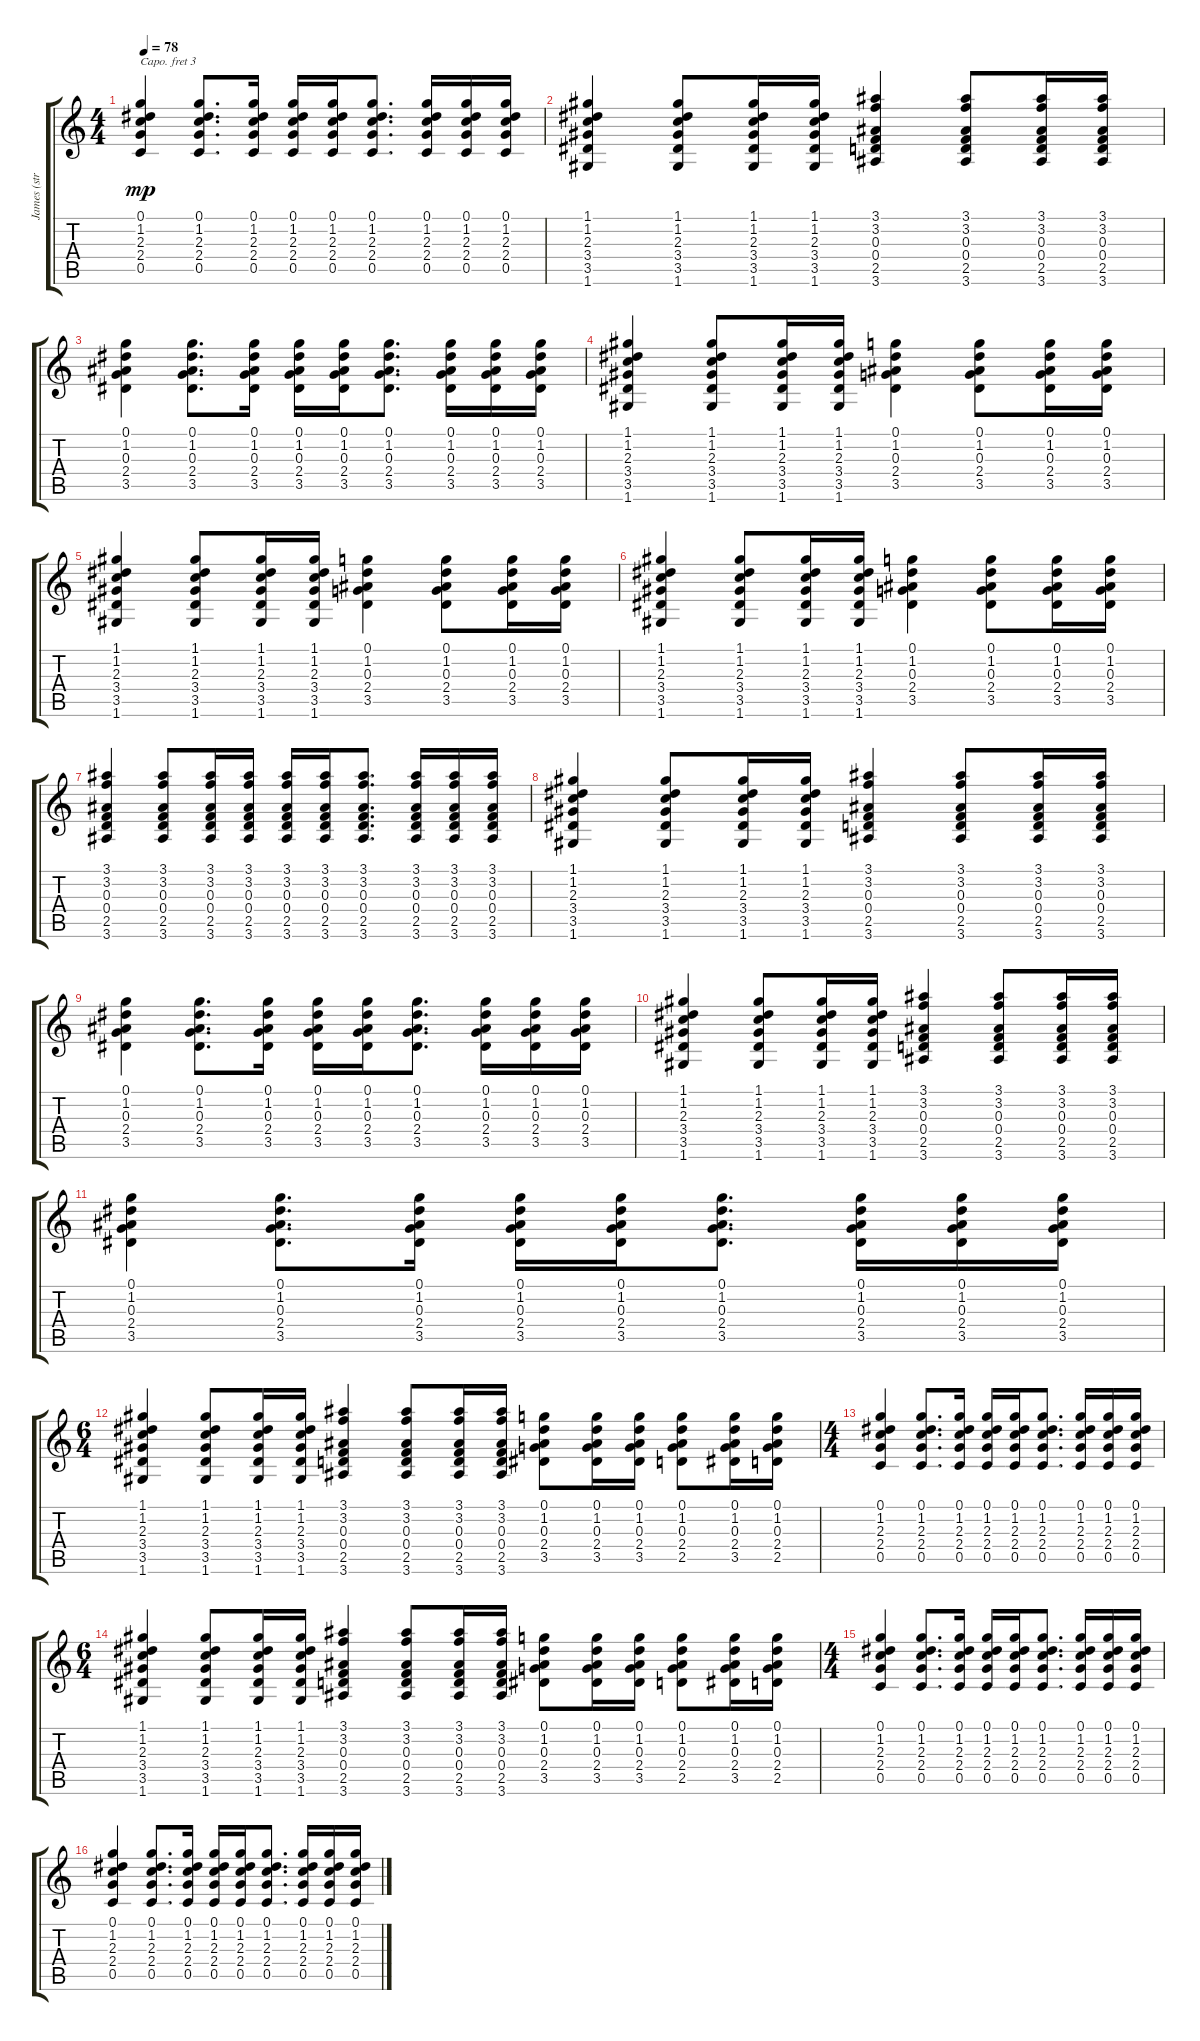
\track ("James (strumming)" "James (str") {instrument acousticguitarsteel}
\staff {score tabs}
\capo 3
\tuning (E4 B3 G3 D3 A2 E2) {hide}
\ts (4 4)
\tempo 78
\clef g2
\ks c
(0.1 1.2 2.3 2.4 0.5).4{dy mp} (0.1 1.2 2.3 2.4 0.5).8{d} (0.1 1.2 2.3 2.4 0.5).16 (0.1 1.2 2.3 2.4 0.5).16 (0.1 1.2 2.3 2.4 0.5).16 (0.1 1.2 2.3 2.4 0.5).8{d} (0.1 1.2 2.3 2.4 0.5).16 (0.1 1.2 2.3 2.4 0.5).16 (0.1 1.2 2.3 2.4 0.5).16 |
(1.1 1.2 2.3 3.4 3.5 1.6).4 (1.1 1.2 2.3 3.4 3.5 1.6).8 (1.1 1.2 2.3 3.4 3.5 1.6).16 (1.1 1.2 2.3 3.4 3.5 1.6).16 (3.1 3.2 0.3 0.4 2.5 3.6).4 (3.1 3.2 0.3 0.4 2.5 3.6).8 (3.1 3.2 0.3 0.4 2.5 3.6).16 (3.1 3.2 0.3 0.4 2.5 3.6).16 |
(0.1 1.2 0.3 2.4 3.5).4 (0.1 1.2 0.3 2.4 3.5).8{d} (0.1 1.2 0.3 2.4 3.5).16 (0.1 1.2 0.3 2.4 3.5).16 (0.1 1.2 0.3 2.4 3.5).16 (0.1 1.2 0.3 2.4 3.5).8{d} (0.1 1.2 0.3 2.4 3.5).16 (0.1 1.2 0.3 2.4 3.5).16 (0.1 1.2 0.3 2.4 3.5).16 |
(1.1 1.2 2.3 3.4 3.5 1.6).4 (1.1 1.2 2.3 3.4 3.5 1.6).8 (1.1 1.2 2.3 3.4 3.5 1.6).16 (1.1 1.2 2.3 3.4 3.5 1.6).16 (0.1 1.2 0.3 2.4 3.5).4 (0.1 1.2 0.3 2.4 3.5).8 (0.1 1.2 0.3 2.4 3.5).16 (0.1 1.2 0.3 2.4 3.5).16 |
(1.1 1.2 2.3 3.4 3.5 1.6).4 (1.1 1.2 2.3 3.4 3.5 1.6).8 (1.1 1.2 2.3 3.4 3.5 1.6).16 (1.1 1.2 2.3 3.4 3.5 1.6).16 (0.1 1.2 0.3 2.4 3.5).4 (0.1 1.2 0.3 2.4 3.5).8 (0.1 1.2 0.3 2.4 3.5).16 (0.1 1.2 0.3 2.4 3.5).16 |
(1.1 1.2 2.3 3.4 3.5 1.6).4 (1.1 1.2 2.3 3.4 3.5 1.6).8 (1.1 1.2 2.3 3.4 3.5 1.6).16 (1.1 1.2 2.3 3.4 3.5 1.6).16 (0.1 1.2 0.3 2.4 3.5).4 (0.1 1.2 0.3 2.4 3.5).8 (0.1 1.2 0.3 2.4 3.5).16 (0.1 1.2 0.3 2.4 3.5).16 |
(3.1 3.2 0.3 0.4 2.5 3.6).4 (3.1 3.2 0.3 0.4 2.5 3.6).8 (3.1 3.2 0.3 0.4 2.5 3.6).16 (3.1 3.2 0.3 0.4 2.5 3.6).16 (3.1 3.2 0.3 0.4 2.5 3.6).16 (3.1 3.2 0.3 0.4 2.5 3.6).16 (3.1 3.2 0.3 0.4 2.5 3.6).8{d} (3.1 3.2 0.3 0.4 2.5 3.6).16 (3.1 3.2 0.3 0.4 2.5 3.6).16 (3.1 3.2 0.3 0.4 2.5 3.6).16 |
(1.1 1.2 2.3 3.4 3.5 1.6).4 (1.1 1.2 2.3 3.4 3.5 1.6).8 (1.1 1.2 2.3 3.4 3.5 1.6).16 (1.1 1.2 2.3 3.4 3.5 1.6).16 (3.1 3.2 0.3 0.4 2.5 3.6).4 (3.1 3.2 0.3 0.4 2.5 3.6).8 (3.1 3.2 0.3 0.4 2.5 3.6).16 (3.1 3.2 0.3 0.4 2.5 3.6).16 |
(0.1 1.2 0.3 2.4 3.5).4 (0.1 1.2 0.3 2.4 3.5).8{d} (0.1 1.2 0.3 2.4 3.5).16 (0.1 1.2 0.3 2.4 3.5).16 (0.1 1.2 0.3 2.4 3.5).16 (0.1 1.2 0.3 2.4 3.5).8{d} (0.1 1.2 0.3 2.4 3.5).16 (0.1 1.2 0.3 2.4 3.5).16 (0.1 1.2 0.3 2.4 3.5).16 |
(1.1 1.2 2.3 3.4 3.5 1.6).4 (1.1 1.2 2.3 3.4 3.5 1.6).8 (1.1 1.2 2.3 3.4 3.5 1.6).16 (1.1 1.2 2.3 3.4 3.5 1.6).16 (3.1 3.2 0.3 0.4 2.5 3.6).4 (3.1 3.2 0.3 0.4 2.5 3.6).8 (3.1 3.2 0.3 0.4 2.5 3.6).16 (3.1 3.2 0.3 0.4 2.5 3.6).16 |
(0.1 1.2 0.3 2.4 3.5).4 (0.1 1.2 0.3 2.4 3.5).8{d} (0.1 1.2 0.3 2.4 3.5).16 (0.1 1.2 0.3 2.4 3.5).16 (0.1 1.2 0.3 2.4 3.5).16 (0.1 1.2 0.3 2.4 3.5).8{d} (0.1 1.2 0.3 2.4 3.5).16 (0.1 1.2 0.3 2.4 3.5).16 (0.1 1.2 0.3 2.4 3.5).16 |
\ts (6 4)
(1.1 1.2 2.3 3.4 3.5 1.6).4 (1.1 1.2 2.3 3.4 3.5 1.6).8 (1.1 1.2 2.3 3.4 3.5 1.6).16 (1.1 1.2 2.3 3.4 3.5 1.6).16 (3.1 3.2 0.3 0.4 2.5 3.6).4 (3.1 3.2 0.3 0.4 2.5 3.6).8 (3.1 3.2 0.3 0.4 2.5 3.6).16 (3.1 3.2 0.3 0.4 2.5 3.6).16 (0.1 1.2 0.3 2.4 3.5).8 (0.1 1.2 0.3 2.4 3.5).16 (0.1 1.2 0.3 2.4 3.5).16 (0.1 1.2 0.3 2.4 2.5).8 (0.1 1.2 0.3 2.4 3.5).16 (0.1 1.2 0.3 2.4 2.5).16 |
\ts (4 4)
(0.1 1.2 2.3 2.4 0.5).4 (0.1 1.2 2.3 2.4 0.5).8{d} (0.1 1.2 2.3 2.4 0.5).16 (0.1 1.2 2.3 2.4 0.5).16 (0.1 1.2 2.3 2.4 0.5).16 (0.1 1.2 2.3 2.4 0.5).8{d} (0.1 1.2 2.3 2.4 0.5).16 (0.1 1.2 2.3 2.4 0.5).16 (0.1 1.2 2.3 2.4 0.5).16 |
\ts (6 4)
(1.1 1.2 2.3 3.4 3.5 1.6).4 (1.1 1.2 2.3 3.4 3.5 1.6).8 (1.1 1.2 2.3 3.4 3.5 1.6).16 (1.1 1.2 2.3 3.4 3.5 1.6).16 (3.1 3.2 0.3 0.4 2.5 3.6).4 (3.1 3.2 0.3 0.4 2.5 3.6).8 (3.1 3.2 0.3 0.4 2.5 3.6).16 (3.1 3.2 0.3 0.4 2.5 3.6).16 (0.1 1.2 0.3 2.4 3.5).8 (0.1 1.2 0.3 2.4 3.5).16 (0.1 1.2 0.3 2.4 3.5).16 (0.1 1.2 0.3 2.4 2.5).8 (0.1 1.2 0.3 2.4 3.5).16 (0.1 1.2 0.3 2.4 2.5).16 |
\ts (4 4)
(0.1 1.2 2.3 2.4 0.5).4 (0.1 1.2 2.3 2.4 0.5).8{d} (0.1 1.2 2.3 2.4 0.5).16 (0.1 1.2 2.3 2.4 0.5).16 (0.1 1.2 2.3 2.4 0.5).16 (0.1 1.2 2.3 2.4 0.5).8{d} (0.1 1.2 2.3 2.4 0.5).16 (0.1 1.2 2.3 2.4 0.5).16 (0.1 1.2 2.3 2.4 0.5).16 |
(0.1 1.2 2.3 2.4 0.5).4 (0.1 1.2 2.3 2.4 0.5).8{d} (0.1 1.2 2.3 2.4 0.5).16 (0.1 1.2 2.3 2.4 0.5).16 (0.1 1.2 2.3 2.4 0.5).16 (0.1 1.2 2.3 2.4 0.5).8{d} (0.1 1.2 2.3 2.4 0.5).16 (0.1 1.2 2.3 2.4 0.5).16 (0.1 1.2 2.3 2.4 0.5).16
